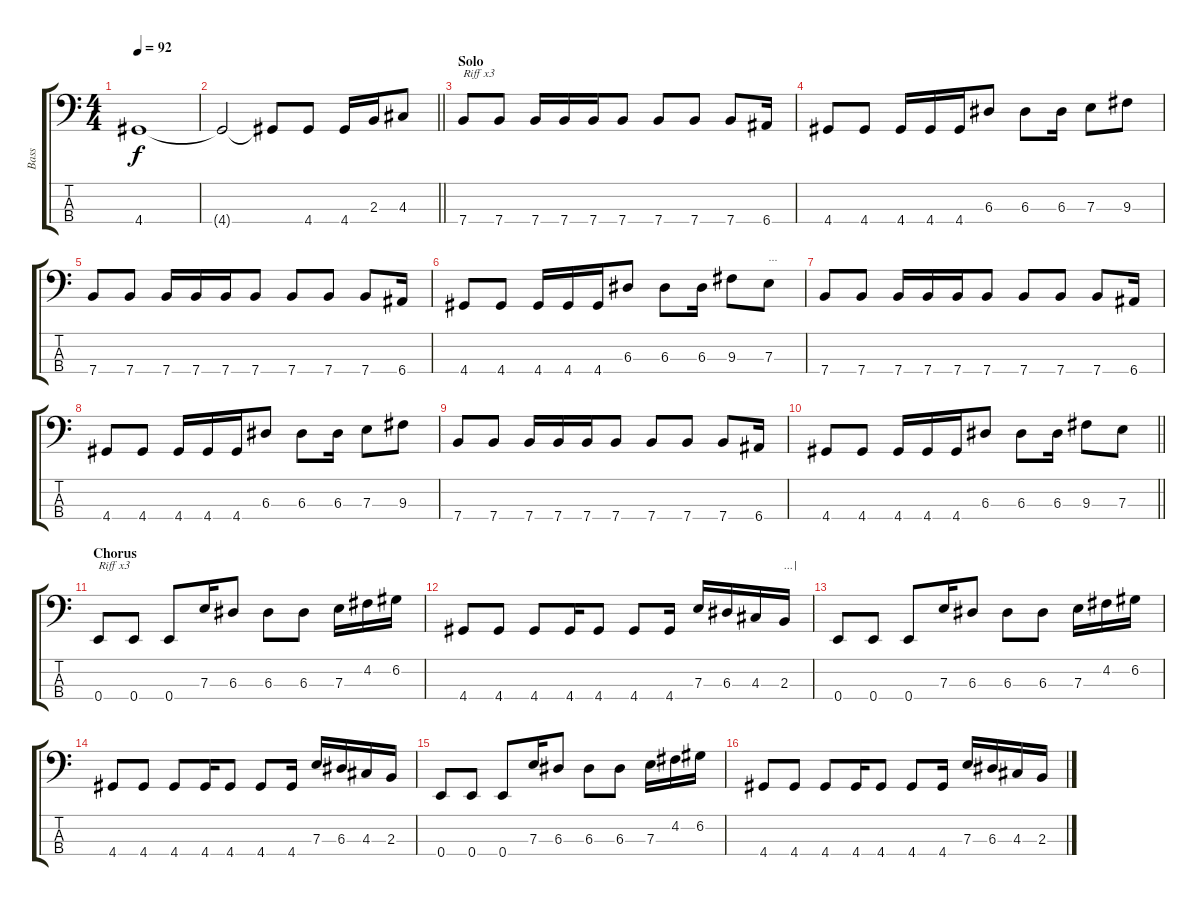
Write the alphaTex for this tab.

\track ("Bass" "Bass") {instrument electricbasspick}
\staff {score tabs}
\tuning (G2 D2 A1 E1) {hide}
\ts (4 4)
\tempo 92
\clef f4
\ks c
4.4.1{dy f} |
\barLineRight lightlight
4.4{t}.2 4.4{t}.8 4.4.8 4.4.16 2.3.16 4.3.8 |
\section ("" "Solo")
7.4.8{txt "Riff x3"} 7.4.8 7.4.16 7.4.16 7.4.16 7.4.8 7.4.8 7.4.8 7.4.8 6.4.16 |
4.4.8 4.4.8 4.4.16 4.4.16 4.4.16 6.3.8 6.3.8 6.3.16 7.3.8 9.3.8 |
7.4.8 7.4.8 7.4.16 7.4.16 7.4.16 7.4.8 7.4.8 7.4.8 7.4.8 6.4.16 |
4.4.8 4.4.8 4.4.16 4.4.16 4.4.16 6.3.8 6.3.8 6.3.16 9.3.8 7.3.8{txt "..."} |
7.4.8 7.4.8 7.4.16 7.4.16 7.4.16 7.4.8 7.4.8 7.4.8 7.4.8 6.4.16 |
4.4.8 4.4.8 4.4.16 4.4.16 4.4.16 6.3.8 6.3.8 6.3.16 7.3.8 9.3.8 |
7.4.8 7.4.8 7.4.16 7.4.16 7.4.16 7.4.8 7.4.8 7.4.8 7.4.8 6.4.16 |
\barLineRight lightlight
4.4.8 4.4.8 4.4.16 4.4.16 4.4.16 6.3.8 6.3.8 6.3.16 9.3.8 7.3.8 |
\section ("" "Chorus")
0.4.8{txt "Riff x3"} 0.4.8 0.4.8 7.3.16 6.3.8 6.3.8 6.3.8 7.3.16 4.2.16 6.2.16 |
4.4.8 4.4.8 4.4.8 4.4.16 4.4.8 4.4.8 4.4.16 7.3.16 6.3.16 4.3.16 2.3.16{txt "...|"} |
0.4.8 0.4.8 0.4.8 7.3.16 6.3.8 6.3.8 6.3.8 7.3.16 4.2.16 6.2.16 |
4.4.8 4.4.8 4.4.8 4.4.16 4.4.8 4.4.8 4.4.16 7.3.16 6.3.16 4.3.16 2.3.16 |
0.4.8 0.4.8 0.4.8 7.3.16 6.3.8 6.3.8 6.3.8 7.3.16 4.2.16 6.2.16 |
4.4.8 4.4.8 4.4.8 4.4.16 4.4.8 4.4.8 4.4.16 7.3.16 6.3.16 4.3.16 2.3.16
